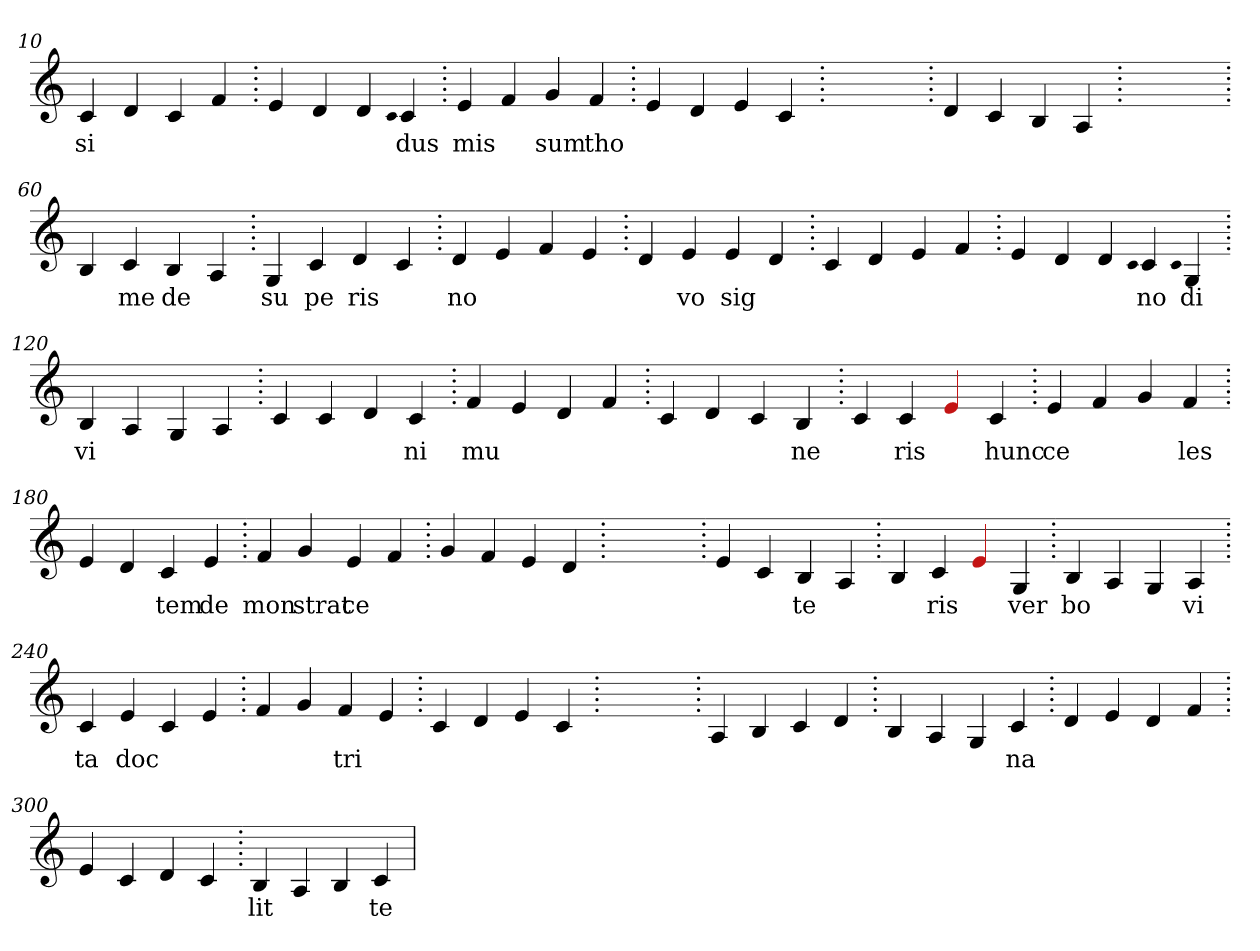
**kern	**text
*part1	*part1
*staff1	*staff1
*clefG2	*
=10.	=10.
4c	si
4d	.
4c	.
4f	.
=20.	=20.
4e	.
4d	.
4d	.
qqc	.
4c	dus
=30.	=30.
4e	mis
4f	.
4g	sum
4f	tho
=40.	=40.
4e	.
4d	.
4e	.
4c	.
=50.	=50.
1ryy	.
=50.	=50.
4d	.
4c	.
4B	.
4A	.
=60.	=60.
1ryy	.
=60.	=60.
4B	.
4c	me
4B	de
4A	.
=70.	=70.
4G	su
4c	pe
4d	ris
4c	.
=80.	=80.
4d	no
4e	.
4f	.
4e	.
=90.	=90.
4d	.
4e	vo
4e	sig
4d	.
=100.	=100.
4c	.
4d	.
4e	.
4f	.
=110.	=110.
4e	.
4d	.
4d	.
qqc	.
4c	no
qqc	.
4G	di
=120.	=120.
4B	vi
4A	.
4G	.
4A	.
=130.	=130.
4c	.
4c	.
4d	.
4c	ni
=140.	=140.
4f	mu
4e	.
4d	.
4f	.
=150.	=150.
4c	.
4d	.
4c	.
4B	ne
=160.	=160.
4c	.
4c	ris
4Re	.
4c	hunc
=170.	=170.
4e	ce
4f	.
4g	.
4f	les
=180.	=180.
4e	.
4d	.
4c	tem
4e	de
=190.	=190.
4f	mon
4g	strat
4e	ce
4f	.
=200.	=200.
4g	.
4f	.
4e	.
4d	.
=210.	=210.
1ryy	.
=210.	=210.
4e	.
4c	.
4B	te
4A	.
=220.	=220.
4B	.
4c	ris
4Re	.
4G	ver
=230.	=230.
4B	bo
4A	.
4G	.
4A	vi
=240.	=240.
4c	ta
4e	doc
4c	.
4e	.
=250.	=250.
4f	.
4g	.
4f	tri
4e	.
=260.	=260.
4c	.
4d	.
4e	.
4c	.
=270.	=270.
1ryy	.
=270.	=270.
4A	.
4B	.
4c	.
4d	.
=280.	=280.
4B	.
4A	.
4G	.
4c	na
=290.	=290.
4d	.
4e	.
4d	.
4f	.
=300.	=300.
4e	.
4c	.
4d	.
4c	.
=310.	=310.
4B	lit
4A	.
4B	.
4c	te
=	=
*-	*-
